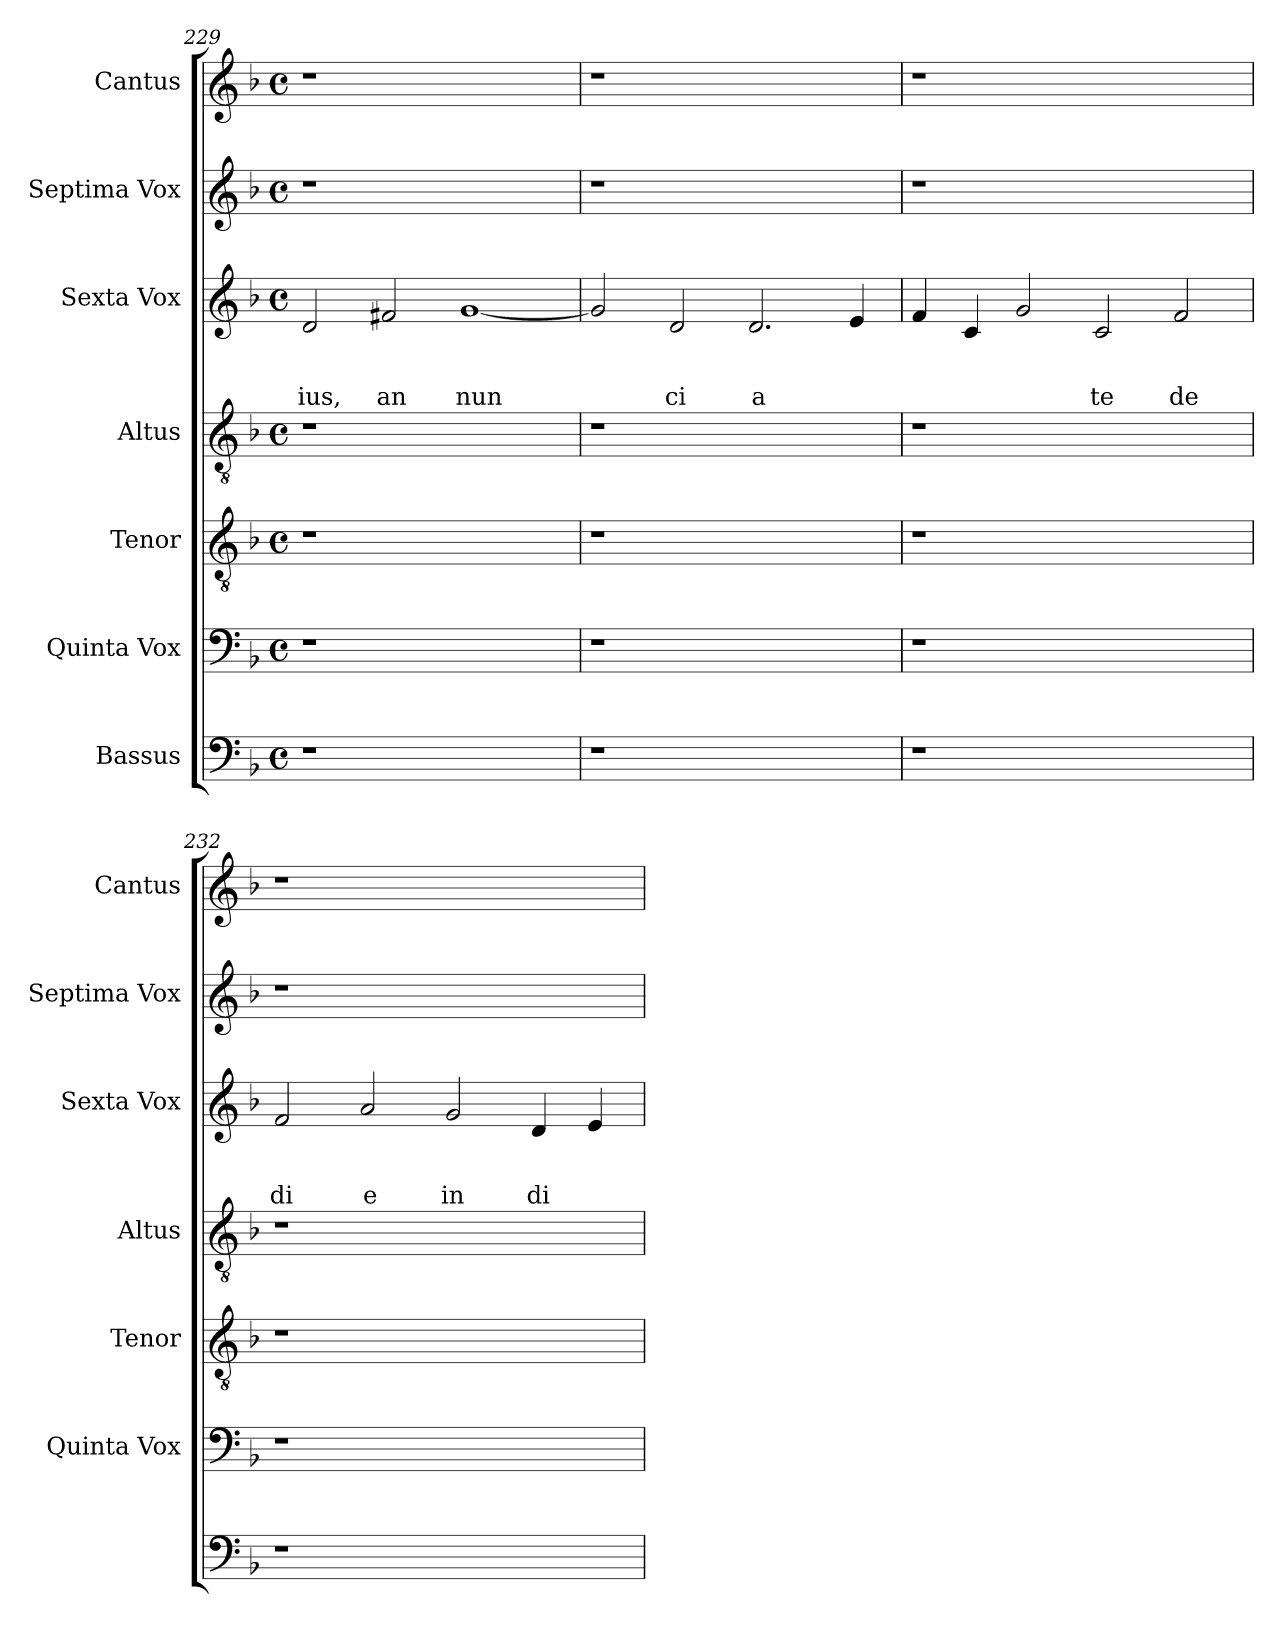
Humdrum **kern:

**kern	**kern	**kern	**kern	**kern	**text	**text	**text	**kern	**kern
*part7	*part6	*part5	*part4	*part3	*part3	*part3	*part3	*part2	*part1
*staff7	*staff6	*staff5	*staff4	*staff3	*staff3	*staff3	*staff3	*staff2	*staff1
*I"Bassus	*I"Quinta Vox	*I"Tenor	*I"Altus	*I"Sexta Vox	*	*	*	*I"Septima Vox	*I"Cantus
*	*I'Quinta Vox	*I'Tenor	*I'Altus	*I'Sexta Vox	*	*	*	*I'Septima Vox	*I'Cantus
*clefF4	*clefF4	*clefGv2	*clefGv2	*clefG2	*	*	*	*clefG2	*clefG2
*k[b-]	*k[b-]	*k[b-]	*k[b-]	*k[b-]	*	*	*	*k[b-]	*k[b-]
*F:	*F:	*F:	*F:	*F:	*	*	*	*F:	*F:
*M4/4	*M4/4	*M4/4	*M4/4	*M4/4	*	*	*	*M4/4	*M4/4
*met(c)	*met(c)	*met(c)	*met(c)	*met(c)	*	*	*	*met(c)	*met(c)
=229	=229	=229	=229	=229	=229	=229	=229	=229	=229
!	!	!	!	!	!	!	!LO:LY:b	!	!
1r	1r	1r	1r	2d/	.	.	ius,	1r	1r
!	!	!	!	!	!	!	!LO:LY:b	!	!
.	.	.	.	2f#X/	.	.	an	.	.
!	!	!	!	!	!	!	!LO:LY:b	!	!
1ryy	1ryy	1ryy	1ryy	[<1g	.	.	nun	1ryy	1ryy
=230	=230	=230	=230	=230	=230	=230	=230	=230	=230
1r	1r	1r	1r	2g/]	.	.	.	1r	1r
!	!	!	!	!	!	!	!LO:LY:b	!	!
.	.	.	.	2d/	.	.	ci	.	.
!	!	!	!	!	!	!	!LO:LY:b	!	!
1ryy	1ryy	1ryy	1ryy	2.d/	.	.	a	1ryy	1ryy
.	.	.	.	4e/	.	.	.	.	.
!!LO:LB:g=z
=231	=231	=231	=231	=231	=231	=231	=231	=231	=231
1r	1r	1r	1r	4f/	.	.	.	1r	1r
.	.	.	.	4c/	.	.	.	.	.
.	.	.	.	2g/	.	.	.	.	.
!	!	!	!	!	!	!	!LO:LY:b	!	!
1ryy	1ryy	1ryy	1ryy	2c/	.	.	te	1ryy	1ryy
!	!	!	!	!	!	!	!LO:LY:b	!	!
.	.	.	.	2f/	.	.	de	.	.
=232	=232	=232	=232	=232	=232	=232	=232	=232	=232
!	!	!	!	!	!	!	!LO:LY:b	!	!
1r	1r	1r	1r	2f/	.	.	di	1r	1r
!	!	!	!	!	!	!	!LO:LY:b	!	!
.	.	.	.	2a/	.	.	e	.	.
!	!	!	!	!	!	!	!LO:LY:b	!	!
1ryy	1ryy	1ryy	1ryy	2g/	.	.	in	1ryy	1ryy
!	!	!	!	!	!	!	!LO:LY:b	!	!
.	.	.	.	4d/	.	.	di	.	.
.	.	.	.	4e/	.	.	.	.	.
=	=	=	=	=	=	=	=	=	=
*-	*-	*-	*-	*-	*-	*-	*-	*-	*-
